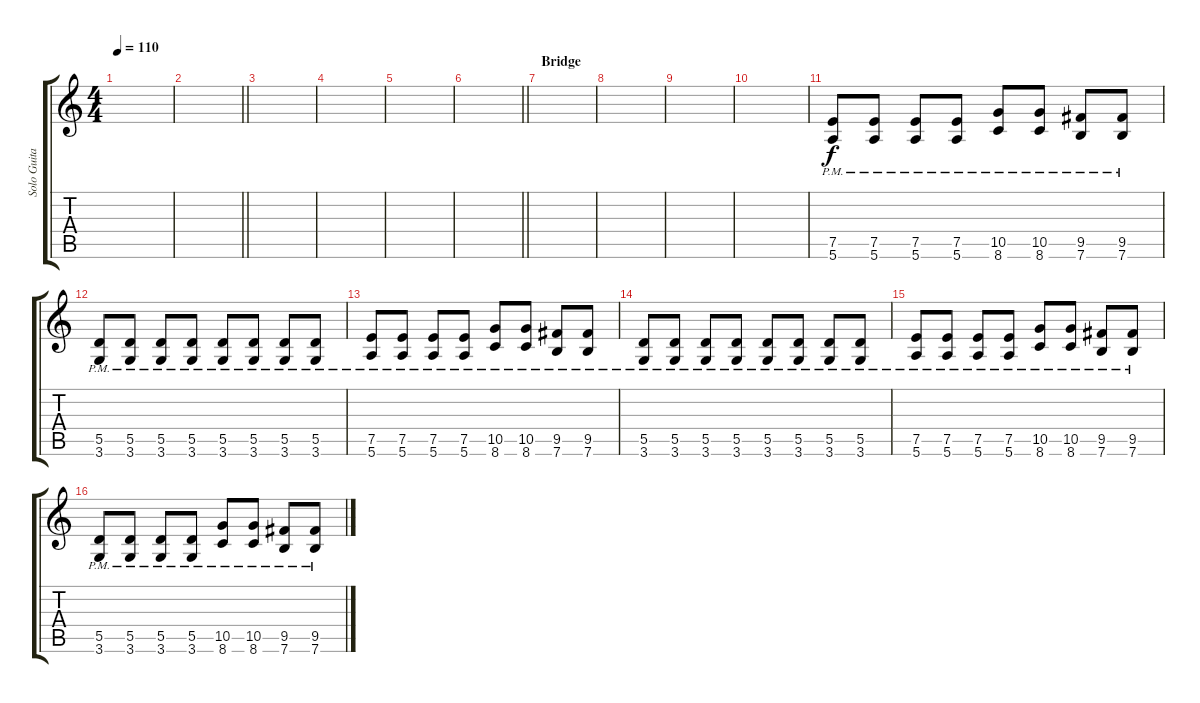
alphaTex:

\track ("Solo Guitar" "Solo Guita") {instrument distortionguitar}
\staff {score tabs}
\tuning (E4 B3 G3 D3 A2 E2) {hide}
\ts (4 4)
\tempo 110
\clef g2
\ks c
|
\barLineRight lightlight
|
|
|
|
\barLineRight lightlight
|
\section ("" "Bridge")
|
|
|
|
(7.5 5.6{pm}).8 (7.5 5.6{pm}).8 (7.5 5.6{pm}).8 (7.5 5.6{pm}).8 (10.5 8.6{pm}).8 (10.5 8.6{pm}).8 (9.5 7.6{pm}).8 (9.5 7.6{pm}).8 |
(5.5 3.6{pm}).8 (5.5 3.6{pm}).8 (5.5 3.6{pm}).8 (5.5 3.6{pm}).8 (5.5 3.6{pm}).8 (5.5 3.6{pm}).8 (5.5 3.6{pm}).8 (5.5 3.6{pm}).8 |
(7.5 5.6{pm}).8 (7.5 5.6{pm}).8 (7.5 5.6{pm}).8 (7.5 5.6{pm}).8 (10.5 8.6{pm}).8 (10.5 8.6{pm}).8 (9.5 7.6{pm}).8 (9.5 7.6{pm}).8 |
(5.5 3.6{pm}).8 (5.5 3.6{pm}).8 (5.5 3.6{pm}).8 (5.5 3.6{pm}).8 (5.5 3.6{pm}).8 (5.5 3.6{pm}).8 (5.5 3.6{pm}).8 (5.5 3.6{pm}).8 |
(7.5 5.6{pm}).8 (7.5 5.6{pm}).8 (7.5 5.6{pm}).8 (7.5 5.6{pm}).8 (10.5 8.6{pm}).8 (10.5 8.6{pm}).8 (9.5 7.6{pm}).8 (9.5 7.6{pm}).8 |
(5.5 3.6{pm}).8 (5.5 3.6{pm}).8 (5.5 3.6{pm}).8 (5.5 3.6{pm}).8 (10.5 8.6{pm}).8 (10.5 8.6{pm}).8 (9.5 7.6{pm}).8 (9.5 7.6{pm}).8
